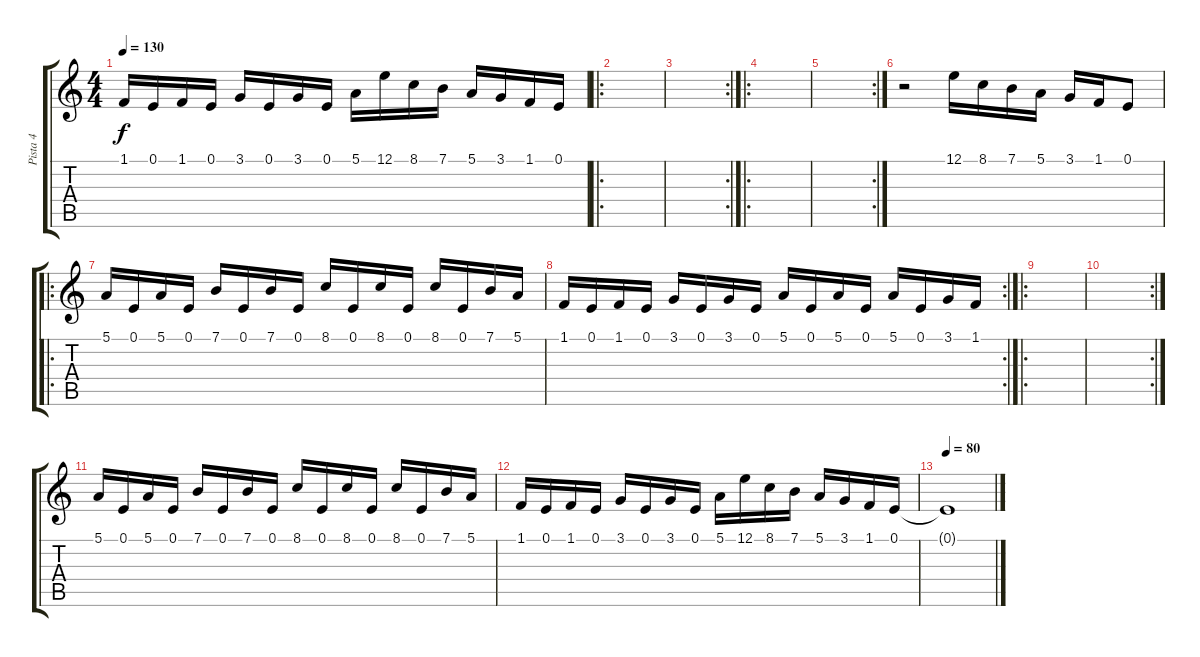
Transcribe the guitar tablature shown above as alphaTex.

\track ("Pista 4" "Pista 4") {instrument harpsichord}
\staff {score tabs}
\tuning (E4 B3 G3 D3 A2 E2) {hide}
\ts (4 4)
\tempo 130
\clef g2
\ks c
1.1.16{dy f} 0.1.16 1.1.16 0.1.16 3.1.16 0.1.16 3.1.16 0.1.16 5.1.16 12.1.16 8.1.16 7.1.16 5.1.16 3.1.16 1.1.16 0.1.16 |
\ro
|
\rc 2
|
\ro
|
\rc 2
|
r.2 12.1.16 8.1.16 7.1.16 5.1.16 3.1.16 1.1.16 0.1.8 |
\ro
5.1.16 0.1.16 5.1.16 0.1.16 7.1.16 0.1.16 7.1.16 0.1.16 8.1.16 0.1.16 8.1.16 0.1.16 8.1.16 0.1.16 7.1.16 5.1.16 |
\rc 2
1.1.16 0.1.16 1.1.16 0.1.16 3.1.16 0.1.16 3.1.16 0.1.16 5.1.16 0.1.16 5.1.16 0.1.16 5.1.16 0.1.16 3.1.16 1.1.16 |
\ro
|
\rc 2
|
5.1.16 0.1.16 5.1.16 0.1.16 7.1.16 0.1.16 7.1.16 0.1.16 8.1.16 0.1.16 8.1.16 0.1.16 8.1.16 0.1.16 7.1.16 5.1.16 |
1.1.16 0.1.16 1.1.16 0.1.16 3.1.16 0.1.16 3.1.16 0.1.16 5.1.16 12.1.16 8.1.16 7.1.16 5.1.16 3.1.16 1.1.16 0.1.16 |
\tempo 80
0.1{t}.1
